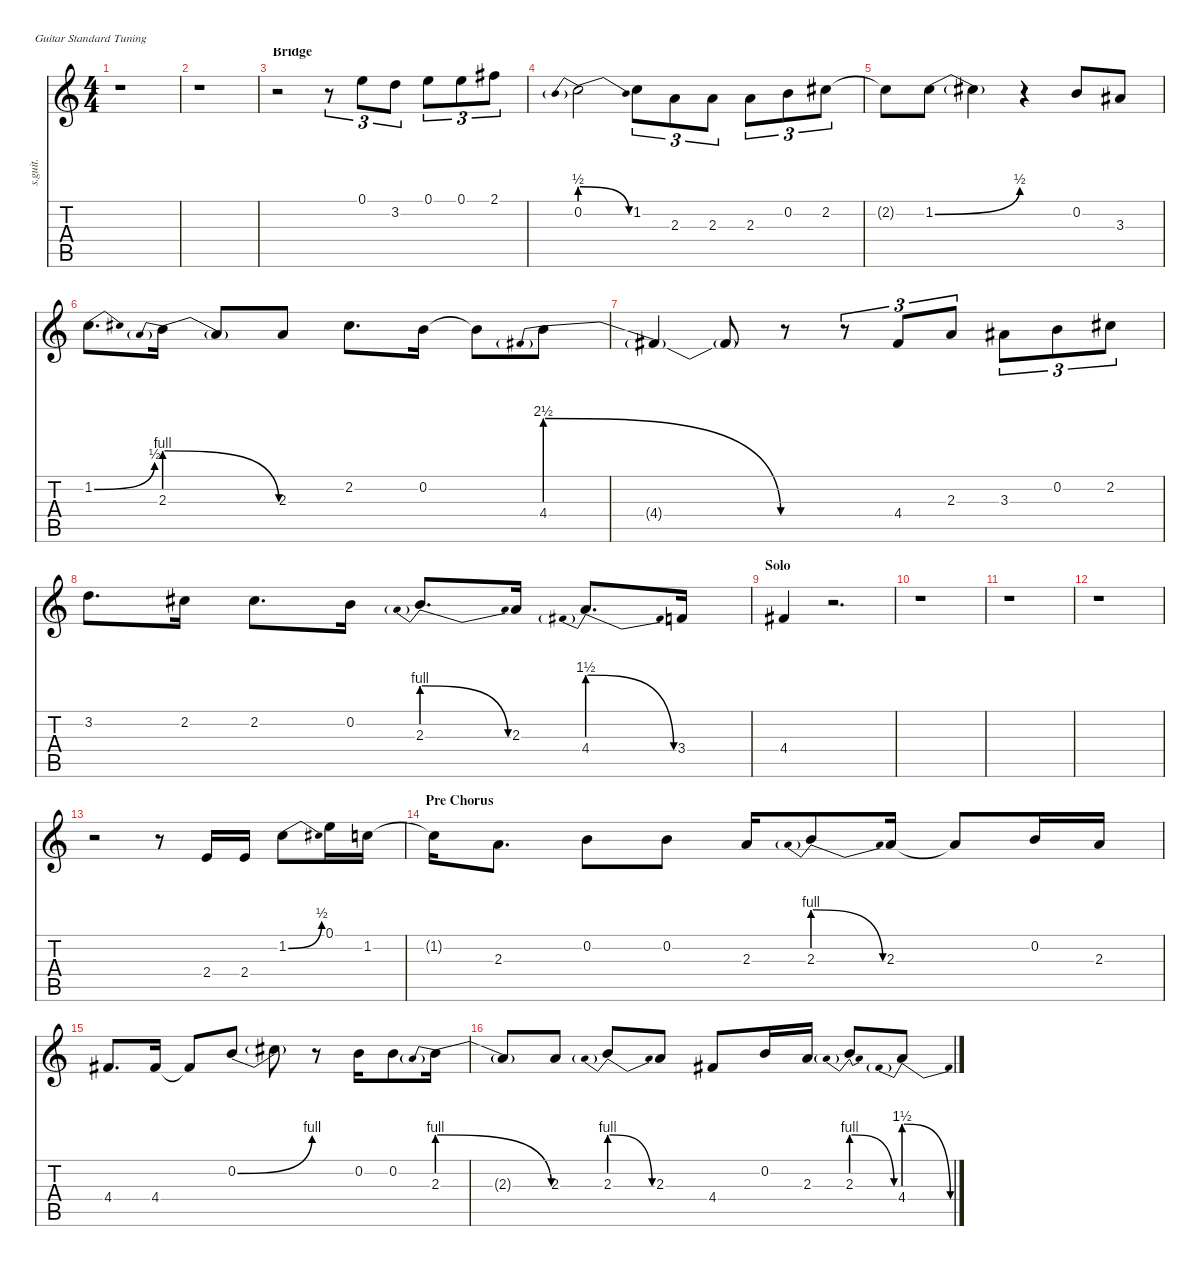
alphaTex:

\defaultSystemsLayout 4
\hideDynamics
\bracketExtendMode nobrackets
\track ("Alex Turner (Vocals)" "s.guit.") {instrument clarinet}
\staff {score tabs}
\tuning (E4 B3 G3 D3 A2 E2)
\displaytranspose 12
\ts (4 4)
\tempo (97 hide)
\clef g2
\ks c
r.1{dy f} |
r.1 |
\section ("" "Bridge")
r.2 r.8{tu (3 2)} 0.1.8{tu (3 2) lyrics (0 "") lyrics (1 "") lyrics (2 "") lyrics (3 "") lyrics (4 "")} 3.2.8{tu (3 2) lyrics (0 "") lyrics (1 "") lyrics (2 "") lyrics (3 "") lyrics (4 "")} 0.1.8{tu (3 2) lyrics (0 "") lyrics (1 "") lyrics (2 "") lyrics (3 "") lyrics (4 "")} 0.1.8{tu (3 2) lyrics (0 "") lyrics (1 "") lyrics (2 "") lyrics (3 "") lyrics (4 "")} 2.1{acc #}.8{tu (3 2) lyrics (0 "") lyrics (1 "") lyrics (2 "") lyrics (3 "") lyrics (4 "")} |
0.2{be (prebendrelease 0 2 19.8 0)}.2{lyrics (0 "") lyrics (1 "") lyrics (2 "") lyrics (3 "") lyrics (4 "")} 1.2.8{tu (3 2) lyrics (0 "") lyrics (1 "") lyrics (2 "") lyrics (3 "") lyrics (4 "")} 2.3.8{tu (3 2) lyrics (0 "") lyrics (1 "") lyrics (2 "") lyrics (3 "") lyrics (4 "")} 2.3.8{tu (3 2) lyrics (0 "") lyrics (1 "") lyrics (2 "") lyrics (3 "") lyrics (4 "")} 2.3.8{tu (3 2) lyrics (0 "") lyrics (1 "") lyrics (2 "") lyrics (3 "") lyrics (4 "")} 0.2.8{tu (3 2) lyrics (0 "") lyrics (1 "") lyrics (2 "") lyrics (3 "") lyrics (4 "")} 2.2{acc #}.8{tu (3 2) lyrics (0 "") lyrics (1 "") lyrics (2 "") lyrics (3 "") lyrics (4 "")} |
2.2{t acc #}.8{lyrics (0 "") lyrics (1 "") lyrics (2 "") lyrics (3 "") lyrics (4 "")} 1.2{be (bend 0 0 30 2)}.8{lyrics (0 "") lyrics (1 "") lyrics (2 "") lyrics (3 "") lyrics (4 "")} 1.2{t}.4{lyrics (0 "") lyrics (1 "") lyrics (2 "") lyrics (3 "") lyrics (4 "")} r.4 0.2.8{lyrics (0 "") lyrics (1 "") lyrics (2 "") lyrics (3 "") lyrics (4 "")} 3.3{acc #}.8{lyrics (0 "") lyrics (1 "") lyrics (2 "") lyrics (3 "") lyrics (4 "")} |
1.2{be (bend 0 0 30 2)}.8{d lyrics (0 "") lyrics (1 "") lyrics (2 "") lyrics (3 "") lyrics (4 "")} 2.3{be (prebendrelease 0 4 25.2 0)}.16{lyrics (0 "") lyrics (1 "") lyrics (2 "") lyrics (3 "") lyrics (4 "")} 2.3{t}.8{lyrics (0 "") lyrics (1 "") lyrics (2 "") lyrics (3 "") lyrics (4 "")} 2.3.8{lyrics (0 "") lyrics (1 "") lyrics (2 "") lyrics (3 "") lyrics (4 "")} 2.2{acc #}.8{d lyrics (0 "") lyrics (1 "") lyrics (2 "") lyrics (3 "") lyrics (4 "")} 0.2.16{lyrics (0 "") lyrics (1 "") lyrics (2 "") lyrics (3 "") lyrics (4 "")} 0.2{t}.8{lyrics (0 "") lyrics (1 "") lyrics (2 "") lyrics (3 "") lyrics (4 "")} 4.4{be (prebendrelease 0 10 30 0)}.8{lyrics (0 "") lyrics (1 "") lyrics (2 "") lyrics (3 "") lyrics (4 "")} |
4.4{t acc #}.4{lyrics (0 "") lyrics (1 "") lyrics (2 "") lyrics (3 "") lyrics (4 "")} 4.4{t acc #}.8{lyrics (0 "") lyrics (1 "") lyrics (2 "") lyrics (3 "") lyrics (4 "")} r.8 r.8{tu (3 2)} 4.4{acc #}.8{tu (3 2) lyrics (0 "") lyrics (1 "") lyrics (2 "") lyrics (3 "") lyrics (4 "")} 2.3.8{tu (3 2) lyrics (0 "") lyrics (1 "") lyrics (2 "") lyrics (3 "") lyrics (4 "")} 3.3{acc #}.8{tu (3 2) lyrics (0 "") lyrics (1 "") lyrics (2 "") lyrics (3 "") lyrics (4 "")} 0.2.8{tu (3 2) lyrics (0 "") lyrics (1 "") lyrics (2 "") lyrics (3 "") lyrics (4 "")} 2.2{acc #}.8{tu (3 2) lyrics (0 "") lyrics (1 "") lyrics (2 "") lyrics (3 "") lyrics (4 "")} |
3.2.8{d lyrics (0 "") lyrics (1 "") lyrics (2 "") lyrics (3 "") lyrics (4 "")} 2.2{acc #}.16{lyrics (0 "") lyrics (1 "") lyrics (2 "") lyrics (3 "") lyrics (4 "")} 2.2{acc #}.8{d lyrics (0 "") lyrics (1 "") lyrics (2 "") lyrics (3 "") lyrics (4 "")} 0.2.16{lyrics (0 "") lyrics (1 "") lyrics (2 "") lyrics (3 "") lyrics (4 "")} 2.3{be (prebendrelease 0 4 40.199999999999996 0)}.8{d lyrics (0 "") lyrics (1 "") lyrics (2 "") lyrics (3 "") lyrics (4 "")} 2.3.16{lyrics (0 "") lyrics (1 "") lyrics (2 "") lyrics (3 "") lyrics (4 "")} 4.4{be (prebendrelease 0 6 40.199999999999996 0)}.8{d lyrics (0 "") lyrics (1 "") lyrics (2 "") lyrics (3 "") lyrics (4 "")} 3.4.16{lyrics (0 "") lyrics (1 "") lyrics (2 "") lyrics (3 "") lyrics (4 "")} |
\section ("" "Solo")
4.4{acc #}.4{lyrics (0 "") lyrics (1 "") lyrics (2 "") lyrics (3 "") lyrics (4 "")} r.2{d} |
\tempo (92 hide)
r.1 |
\tempo (97 hide)
r.1 |
r.1 |
r.2 r.8 2.4.16{lyrics (0 "") lyrics (1 "") lyrics (2 "") lyrics (3 "") lyrics (4 "")} 2.4.16{lyrics (0 "") lyrics (1 "") lyrics (2 "") lyrics (3 "") lyrics (4 "")} 1.2{be (bend 0 0 30 2)}.8{lyrics (0 "") lyrics (1 "") lyrics (2 "") lyrics (3 "") lyrics (4 "")} 0.1.16{lyrics (0 "") lyrics (1 "") lyrics (2 "") lyrics (3 "") lyrics (4 "")} 1.2.16{lyrics (0 "") lyrics (1 "") lyrics (2 "") lyrics (3 "") lyrics (4 "")} |
\section ("" "Pre Chorus")
1.2{t}.16{lyrics (0 "") lyrics (1 "") lyrics (2 "") lyrics (3 "") lyrics (4 "")} 2.3.8{d lyrics (0 "") lyrics (1 "") lyrics (2 "") lyrics (3 "") lyrics (4 "")} 0.2.8{lyrics (0 "") lyrics (1 "") lyrics (2 "") lyrics (3 "") lyrics (4 "")} 0.2.8{lyrics (0 "") lyrics (1 "") lyrics (2 "") lyrics (3 "") lyrics (4 "")} 2.3.16{lyrics (0 "") lyrics (1 "") lyrics (2 "") lyrics (3 "") lyrics (4 "")} 2.3{be (prebendrelease 0 4 34.8 0)}.8{lyrics (0 "") lyrics (1 "") lyrics (2 "") lyrics (3 "") lyrics (4 "")} 2.3.16{lyrics (0 "") lyrics (1 "") lyrics (2 "") lyrics (3 "") lyrics (4 "")} 2.3{t}.8{lyrics (0 "") lyrics (1 "") lyrics (2 "") lyrics (3 "") lyrics (4 "")} 0.2.16{lyrics (0 "") lyrics (1 "") lyrics (2 "") lyrics (3 "") lyrics (4 "")} 2.3.16{lyrics (0 "") lyrics (1 "") lyrics (2 "") lyrics (3 "") lyrics (4 "")} |
4.4{acc #}.8{d lyrics (0 "") lyrics (1 "") lyrics (2 "") lyrics (3 "") lyrics (4 "")} 4.4{acc #}.16{lyrics (0 "") lyrics (1 "") lyrics (2 "") lyrics (3 "") lyrics (4 "")} 4.4{t acc #}.8{lyrics (0 "") lyrics (1 "") lyrics (2 "") lyrics (3 "") lyrics (4 "")} 0.2{be (bend 0 0 30 4)}.8{lyrics (0 "") lyrics (1 "") lyrics (2 "") lyrics (3 "") lyrics (4 "")} 0.2{t}.8{lyrics (0 "") lyrics (1 "") lyrics (2 "") lyrics (3 "") lyrics (4 "")} r.8 0.2.16{lyrics (0 "") lyrics (1 "") lyrics (2 "") lyrics (3 "") lyrics (4 "")} 0.2.8{lyrics (0 "") lyrics (1 "") lyrics (2 "") lyrics (3 "") lyrics (4 "")} 2.3{be (prebendrelease 0 4 25.2 0)}.16{lyrics (0 "") lyrics (1 "") lyrics (2 "") lyrics (3 "") lyrics (4 "")} |
2.3{t}.8{lyrics (0 "") lyrics (1 "") lyrics (2 "") lyrics (3 "") lyrics (4 "")} 2.3.8{lyrics (0 "") lyrics (1 "") lyrics (2 "") lyrics (3 "") lyrics (4 "")} 2.3{be (prebendrelease 0 4 34.8 0)}.8{lyrics (0 "") lyrics (1 "") lyrics (2 "") lyrics (3 "") lyrics (4 "")} 2.3.8{lyrics (0 "") lyrics (1 "") lyrics (2 "") lyrics (3 "") lyrics (4 "")} 4.4{acc #}.8{lyrics (0 "") lyrics (1 "") lyrics (2 "") lyrics (3 "") lyrics (4 "")} 0.2.16{lyrics (0 "") lyrics (1 "") lyrics (2 "") lyrics (3 "") lyrics (4 "")} 2.3.16{lyrics (0 "") lyrics (1 "") lyrics (2 "") lyrics (3 "") lyrics (4 "")} 2.3{be (prebendrelease 0 4 34.8 0)}.8{lyrics (0 "") lyrics (1 "") lyrics (2 "") lyrics (3 "") lyrics (4 "")} 4.4{be (prebendrelease 0 6 34.8 0)}.8{lyrics (0 "") lyrics (1 "") lyrics (2 "") lyrics (3 "") lyrics (4 "")}
